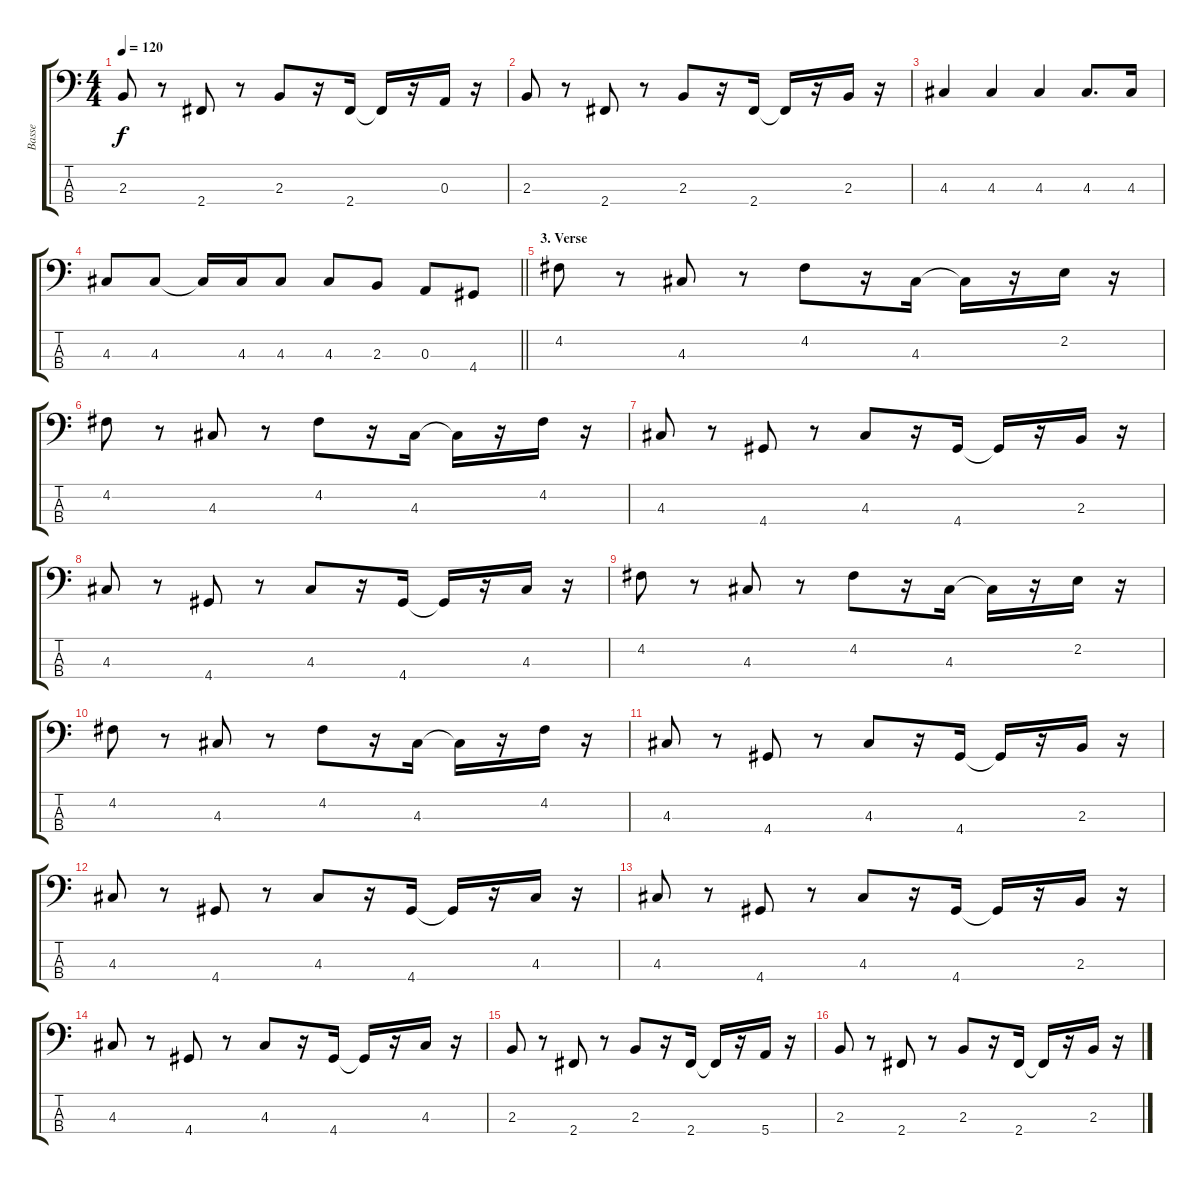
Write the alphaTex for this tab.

\track ("Basse" "Basse") {instrument electricbassfinger}
\staff {score tabs}
\tuning (G2 D2 A1 E1) {hide}
\ts (4 4)
\tempo 120
\clef f4
\ks c
2.3.8{dy f} r.8 2.4.8 r.8 2.3.8 r.16 2.4.16 2.4{t}.16 r.16 0.3.16 r.16 |
2.3.8 r.8 2.4.8 r.8 2.3.8 r.16 2.4.16 2.4{t}.16 r.16 2.3.16 r.16 |
4.3.4 4.3.4 4.3.4 4.3.8{d} 4.3.16 |
\barLineRight lightlight
4.3.8 4.3.8 4.3{t}.16 4.3.16 4.3.8 4.3.8 2.3.8 0.3.8 4.4.8 |
\section ("" "3. Verse")
4.2.8 r.8 4.3.8 r.8 4.2.8 r.16 4.3.16 4.3{t}.16 r.16 2.2.16 r.16 |
4.2.8 r.8 4.3.8 r.8 4.2.8 r.16 4.3.16 4.3{t}.16 r.16 4.2.16 r.16 |
4.3.8 r.8 4.4.8 r.8 4.3.8 r.16 4.4.16 4.4{t}.16 r.16 2.3.16 r.16 |
4.3.8 r.8 4.4.8 r.8 4.3.8 r.16 4.4.16 4.4{t}.16 r.16 4.3.16 r.16 |
4.2.8 r.8 4.3.8 r.8 4.2.8 r.16 4.3.16 4.3{t}.16 r.16 2.2.16 r.16 |
4.2.8 r.8 4.3.8 r.8 4.2.8 r.16 4.3.16 4.3{t}.16 r.16 4.2.16 r.16 |
4.3.8 r.8 4.4.8 r.8 4.3.8 r.16 4.4.16 4.4{t}.16 r.16 2.3.16 r.16 |
4.3.8 r.8 4.4.8 r.8 4.3.8 r.16 4.4.16 4.4{t}.16 r.16 4.3.16 r.16 |
4.3.8 r.8 4.4.8 r.8 4.3.8 r.16 4.4.16 4.4{t}.16 r.16 2.3.16 r.16 |
4.3.8 r.8 4.4.8 r.8 4.3.8 r.16 4.4.16 4.4{t}.16 r.16 4.3.16 r.16 |
2.3.8 r.8 2.4.8 r.8 2.3.8 r.16 2.4.16 2.4{t}.16 r.16 5.4.16 r.16 |
2.3.8 r.8 2.4.8 r.8 2.3.8 r.16 2.4.16 2.4{t}.16 r.16 2.3.16 r.16
